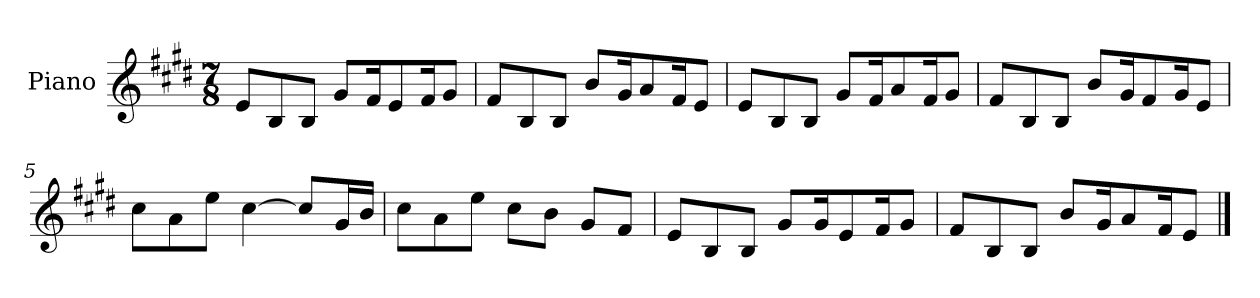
**kern
*part1
*staff1
*I"Piano
*I'Pno
*clefG2
*k[f#c#g#d#]
*M7/8
=1
8e/L
8B/
8B/J
8g#/L
16f#/K
8e/
16f#/K
8g#/J
=2
8f#/L
8B/
8B/J
8b/L
16g#/K
8a/
16f#/K
8e/J
=3
8e/L
8B/
8B/J
8g#/L
16f#/K
8a/
16f#/K
8g#/J
=4
8f#/L
8B/
8B/J
8b/L
16g#/K
8f#/
16g#/K
8e/J
=5
8cc#\L
8a\
8ee\J
[4cc#\
8cc#/L]
16g#/L
16b/JJ
=6
8cc#\L
8a\
8ee\J
8cc#\L
8b\J
8g#/L
8f#/J
=7
8e/L
8B/
8B/J
8g#/L
16g#/K
8e/
16f#/K
8g#/J
=8
8f#/L
8B/
8B/J
8b/L
16g#/K
8a/
16f#/K
8e/J
==
*-
